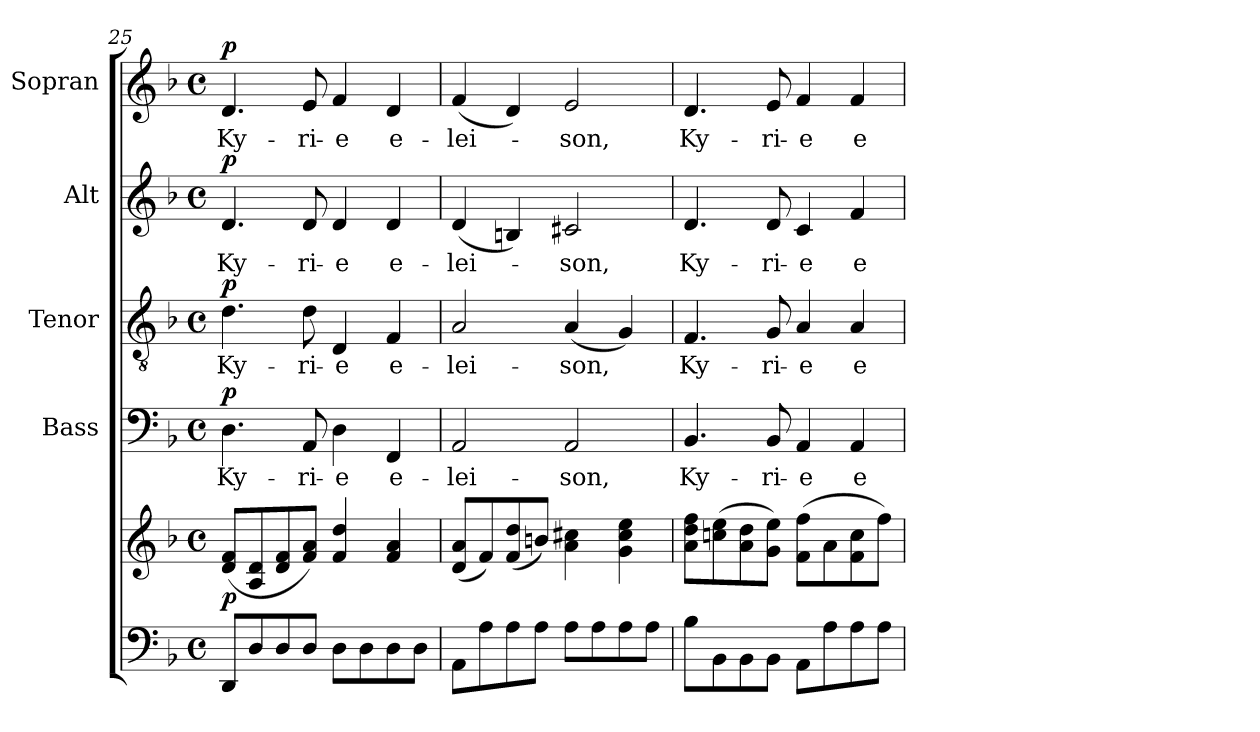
**kern	**kern	**dynam	**kern	**text	**dynam	**kern	**text	**dynam	**kern	**text	**dynam	**kern	**text	**dynam
*part5	*part5	*part5	*part4	*part4	*part4	*part3	*part3	*part3	*part2	*part2	*part2	*part1	*part1	*part1
*staff6	*staff5	*staff5/6	*staff4	*staff4	*staff4	*staff3	*staff3	*staff3	*staff2	*staff2	*staff2	*staff1	*staff1	*staff1
*	*	*	*I"Bass	*	*	*I"Tenor	*	*	*I"Alt	*	*	*I"Sopran	*	*
*	*	*	*I'B.	*	*	*I'T.	*	*	*I'A.	*	*	*I'S.	*	*
*clefF4	*clefG2	*	*clefF4	*	*	*clefGv2	*	*	*clefG2	*	*	*clefG2	*	*
*k[b-]	*k[b-]	*	*k[b-]	*	*	*k[b-]	*	*	*k[b-]	*	*	*k[b-]	*	*
*F:	*F:	*	*F:	*	*	*F:	*	*	*F:	*	*	*F:	*	*
*M4/4	*M4/4	*	*M4/4	*	*	*M4/4	*	*	*M4/4	*	*	*M4/4	*	*
*met(c)	*met(c)	*	*met(c)	*	*	*met(c)	*	*	*met(c)	*	*	*met(c)	*	*
=25	=25	=25	=25	=25	=25	=25	=25	=25	=25	=25	=25	=25	=25	=25
!	!	!LO:DY:b	!	!LO:LY:b	!LO:DY:a	!	!LO:LY:b	!LO:DY:a	!	!LO:LY:b	!LO:DY:a	!	!LO:LY:b	!LO:DY:a
8DD/L	(<8d/ 8f/L	p	4.D\	Ky-	p	4.d\	Ky-	p	4.d/	Ky-	p	4.d/	Ky-	p
8D/	8A/ 8d/	.	.	.	.	.	.	.	.	.	.	.	.	.
8D/	8d/ 8f/	.	.	.	.	.	.	.	.	.	.	.	.	.
!	!	!	!	!LO:LY:b	!	!	!LO:LY:b	!	!	!LO:LY:b	!	!	!LO:LY:b	!
8D/J	8f/ 8a/J)	.	8AA/	-ri-	.	8d\	-ri-	.	8d/	-ri-	.	8e/	-ri-	.
!	!	!	!	!LO:LY:b	!	!	!LO:LY:b	!	!	!LO:LY:b	!	!	!LO:LY:b	!
8D\L	4f/ 4dd/	.	4D\	-e	.	4D/	-e	.	4d/	-e	.	4f/	-e	.
8D\	.	.	.	.	.	.	.	.	.	.	.	.	.	.
!	!	!	!	!LO:LY:b	!	!	!LO:LY:b	!	!	!LO:LY:b	!	!	!LO:LY:b	!
8D\	4f/ 4a/	.	4FF/	e-	.	4F/	e-	.	4d/	e-	.	4d/	e-	.
8D\J	.	.	.	.	.	.	.	.	.	.	.	.	.	.
=26	=26	=26	=26	=26	=26	=26	=26	=26	=26	=26	=26	=26	=26	=26
!	!	!	!	!LO:LY:b	!	!	!LO:LY:b	!	!	!LO:LY:b	!	!	!LO:LY:b	!
8AA\L	(<8d/ 8a/L	.	2AA/	-lei-	.	2A/	-lei-	.	(<4d/	-lei-	.	(<4f/	-lei-	.
8A\	8f/)	.	.	.	.	.	.	.	.	.	.	.	.	.
8A\	(<8f/ 8dd/	.	.	.	.	.	.	.	4Bn/)	.	.	4d/)	.	.
8A\J	8bn/J)	.	.	.	.	.	.	.	.	.	.	.	.	.
!	!	!	!	!LO:LY:b	!	!	!LO:LY:b	!	!	!LO:LY:b	!	!	!LO:LY:b	!
8A\L	4a\ 4cc#X\	.	2AA/	-son,	.	(<4A/	-son,	.	2c#X/	-son,	.	2e/	-son,	.
8A\	.	.	.	.	.	.	.	.	.	.	.	.	.	.
8A\	4g\ 4cc#\ 4ee\	.	.	.	.	4G/)	.	.	.	.	.	.	.	.
8A\J	.	.	.	.	.	.	.	.	.	.	.	.	.	.
=27	=27	=27	=27	=27	=27	=27	=27	=27	=27	=27	=27	=27	=27	=27
!	!	!	!	!LO:LY:b	!	!	!LO:LY:b	!	!	!LO:LY:b	!	!	!LO:LY:b	!
8B-\L	8a\ 8dd\ 8ff\L	.	4.BB-/	Ky-	.	4.F/	Ky-	.	4.d/	Ky-	.	4.d/	Ky-	.
8BB-\	(>8ccn\ 8ee\	.	.	.	.	.	.	.	.	.	.	.	.	.
8BB-\	8a\ 8dd\	.	.	.	.	.	.	.	.	.	.	.	.	.
!	!	!	!	!LO:LY:b	!	!	!LO:LY:b	!	!	!LO:LY:b	!	!	!LO:LY:b	!
8BB-\J	8g\ 8ee\J)	.	8BB-/	-ri-	.	8G/	-ri-	.	8d/	-ri-	.	8e/	-ri-	.
!	!	!	!	!LO:LY:b	!	!	!LO:LY:b	!	!	!LO:LY:b	!	!	!LO:LY:b	!
8AA\L	(>8f\ 8ff\L	.	4AA/	-e	.	4A/	-e	.	4c/	-e	.	4f/	-e	.
8A\	8a\	.	.	.	.	.	.	.	.	.	.	.	.	.
!	!	!	!	!LO:LY:b	!	!	!LO:LY:b	!	!	!LO:LY:b	!	!	!LO:LY:b	!
8A\	8f\ 8cc\	.	4AA/	e-	.	4A/	e-	.	4f/	e-	.	4f/	e-	.
8A\J	8ff\J)	.	.	.	.	.	.	.	.	.	.	.	.	.
=	=	=	=	=	=	=	=	=	=	=	=	=	=	=
*-	*-	*-	*-	*-	*-	*-	*-	*-	*-	*-	*-	*-	*-	*-
